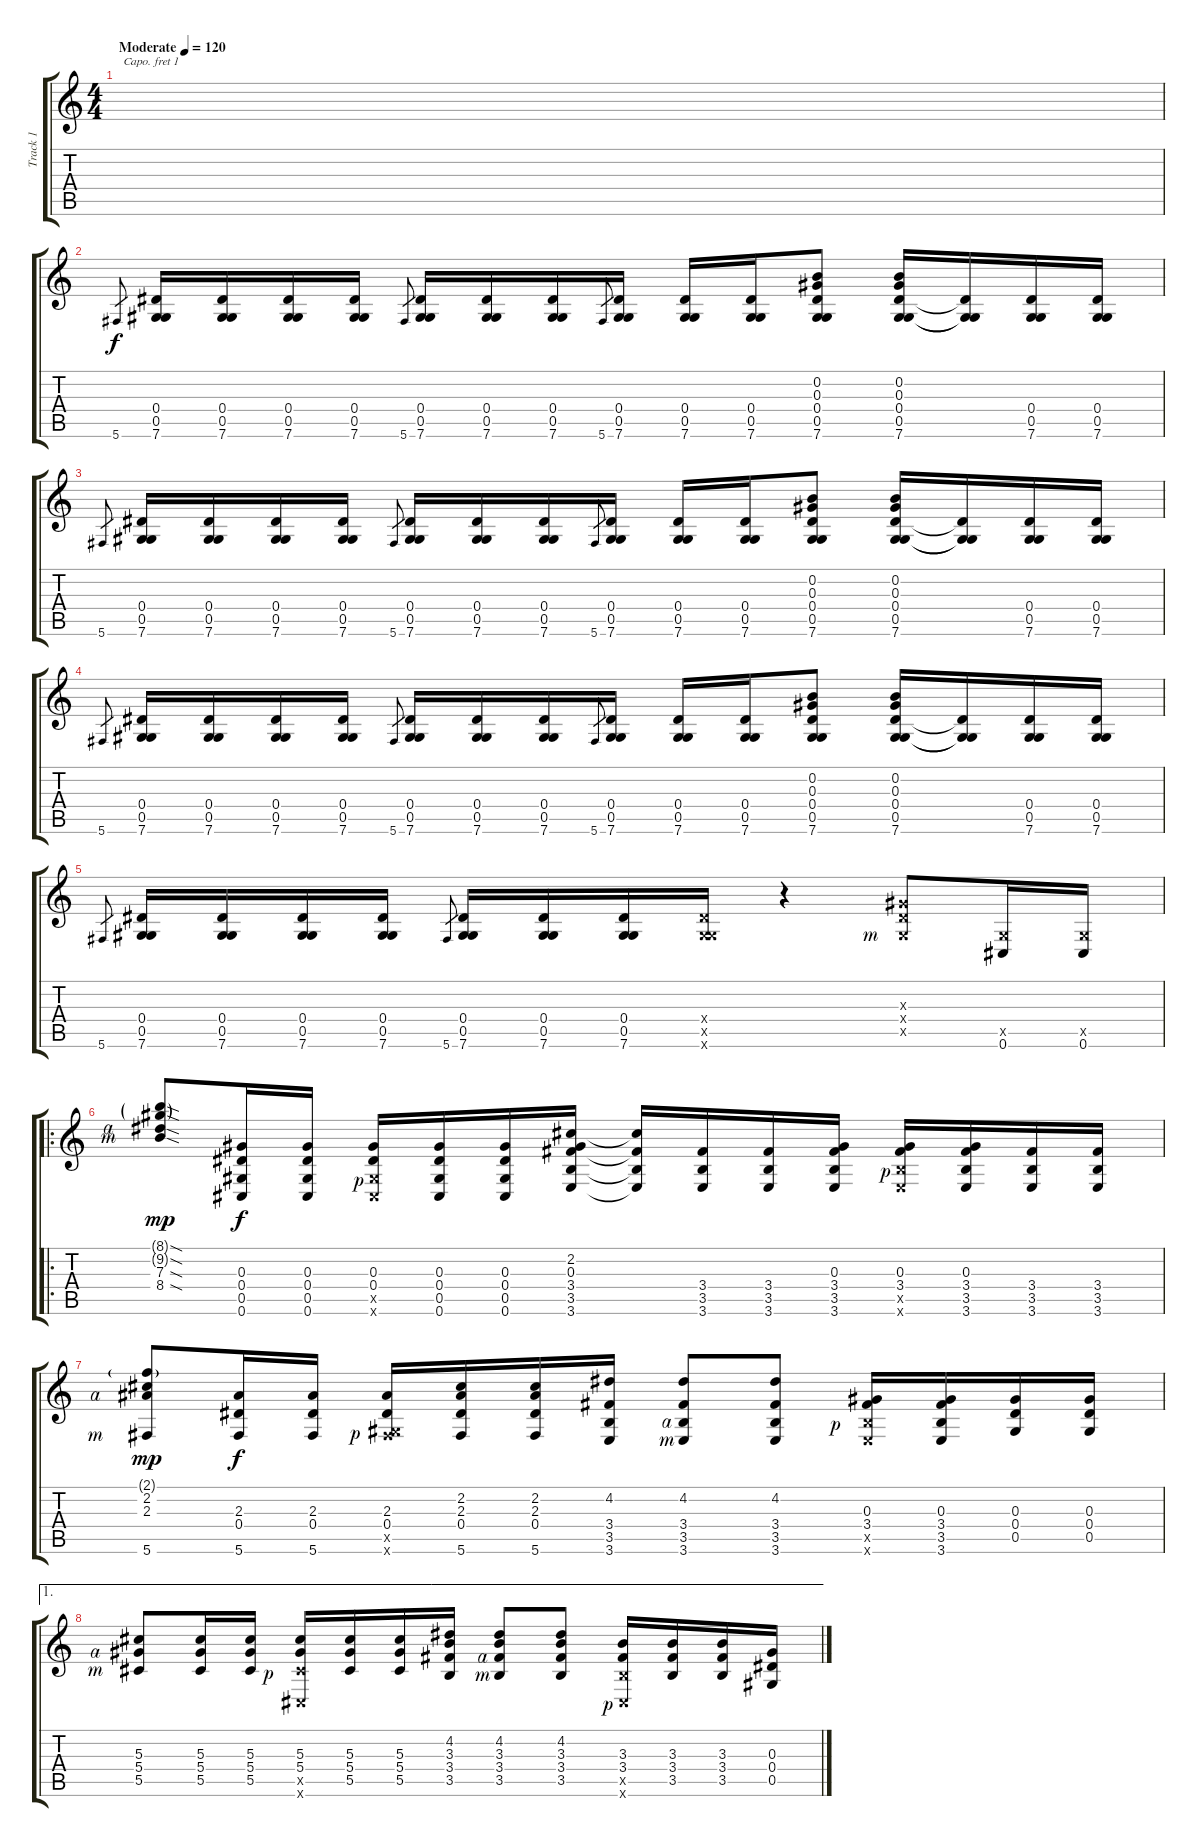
\track ("Track 1" "Track 1") {instrument acousticguitarsteel}
\staff {score tabs}
\capo 1
\tuning (D4 Bb3 G3 D3 G2 C2) {hide}
\ts (4 4)
\tempo (120 "Moderate")
\clef g2
\ks c
|
5.6.8{gr} (0.4 0.5 7.6).16 (0.4 0.5 7.6).16 (0.4 0.5 7.6).16 (0.4 0.5 7.6).16 5.6.8{gr} (0.4 0.5 7.6).16 (0.4 0.5 7.6).16 (0.4 0.5 7.6).16 5.6.8{gr} (0.4 0.5 7.6).16 (0.4 0.5 7.6).16 (0.4 0.5 7.6).16 (0.2 0.3 0.4 0.5 7.6).8 (0.2 0.3 0.4 0.5 7.6).16 (0.4{t} 0.5{t} 7.6{t}).16 (0.4 0.5 7.6).16 (0.4 0.5 7.6).16 |
5.6.8{gr} (0.4 0.5 7.6).16 (0.4 0.5 7.6).16 (0.4 0.5 7.6).16 (0.4 0.5 7.6).16 5.6.8{gr} (0.4 0.5 7.6).16 (0.4 0.5 7.6).16 (0.4 0.5 7.6).16 5.6.8{gr} (0.4 0.5 7.6).16 (0.4 0.5 7.6).16 (0.4 0.5 7.6).16 (0.2 0.3 0.4 0.5 7.6).8 (0.2 0.3 0.4 0.5 7.6).16 (0.4{t} 0.5{t} 7.6{t}).16 (0.4 0.5 7.6).16 (0.4 0.5 7.6).16 |
5.6.8{gr} (0.4 0.5 7.6).16 (0.4 0.5 7.6).16 (0.4 0.5 7.6).16 (0.4 0.5 7.6).16 5.6.8{gr} (0.4 0.5 7.6).16 (0.4 0.5 7.6).16 (0.4 0.5 7.6).16 5.6.8{gr} (0.4 0.5 7.6).16 (0.4 0.5 7.6).16 (0.4 0.5 7.6).16 (0.2 0.3 0.4 0.5 7.6).8 (0.2 0.3 0.4 0.5 7.6).16 (0.4{t} 0.5{t} 7.6{t}).16 (0.4 0.5 7.6).16 (0.4 0.5 7.6).16 |
5.6.8{gr} (0.4 0.5 7.6).16 (0.4 0.5 7.6).16 (0.4 0.5 7.6).16 (0.4 0.5 7.6).16 5.6.8{gr} (0.4 0.5 7.6).16 (0.4 0.5 7.6).16 (0.4 0.5 7.6).16 (0.4{x} 0.5{x} 7.6{x}).16 r.4 (0.3{x} 0.4{x} 0.5{x rf 3}).8 (0.5{x} 0.6).16 (0.5{x} 0.6).16 |
\ro
(8.1{sod g} 9.2{sod g} 7.3{sod rf 4} 8.4{sod rf 3}).8{dy mp} (0.3 0.4 0.5 0.6).16{dy f} (0.3 0.4 0.5 0.6).16 (0.3 0.4 0.5{x rf 1} 0.6{x}).16 (0.3 0.4 0.5 0.6).16 (0.3 0.4 0.5 0.6).16 (2.2 0.3 3.4 3.5 3.6).16 (2.2{t} 3.4{t} 3.5{t} 3.6{t}).16 (3.4 3.5 3.6).16 (3.4 3.5 3.6).16 (0.3 3.4 3.5 3.6).16 (0.3 3.4 3.5{x rf 1} 3.6{x}).16 (0.3 3.4 3.5 3.6).16 (3.4 3.5 3.6).16 (3.4 3.5 3.6).16 |
(2.1{g} 2.2 2.3{rf 4} 5.6{rf 3}).8{dy mp} (2.3 0.4 5.6).16{dy f} (2.3 0.4 5.6).16 (2.3 0.4 0.5{x rf 1} 5.6{x}).16 (2.2 2.3 0.4 5.6).16 (2.2 2.3 0.4 5.6).16 (4.2 3.4 3.5 3.6).16 (4.2 3.4 3.5{rf 4} 3.6{rf 3}).8 (4.2 3.4 3.5 3.6).8 (0.3 3.4 3.5{x rf 1} 3.6{x}).16 (0.3 3.4 3.5 3.6).16 (0.3 0.4 0.5).16 (0.3 0.4 0.5).16 |
\ae 1
(5.3 5.4{rf 4} 5.5{rf 3}).8 (5.3 5.4 5.5).16 (5.3 5.4 5.5).16 (5.3 5.4 5.5{x rf 1} 0.6{x}).16 (5.3 5.4 5.5).16 (5.3 5.4 5.5).16 (4.2 3.3 3.4 3.5).16 (4.2 3.3 3.4{rf 4} 3.5{rf 3}).8 (4.2 3.3 3.4 3.5).8 (3.3 3.4 3.5{x} 0.6{x rf 1}).16 (3.3 3.4 3.5).16 (3.3 3.4 3.5).16 (0.3 0.4 0.5).16
